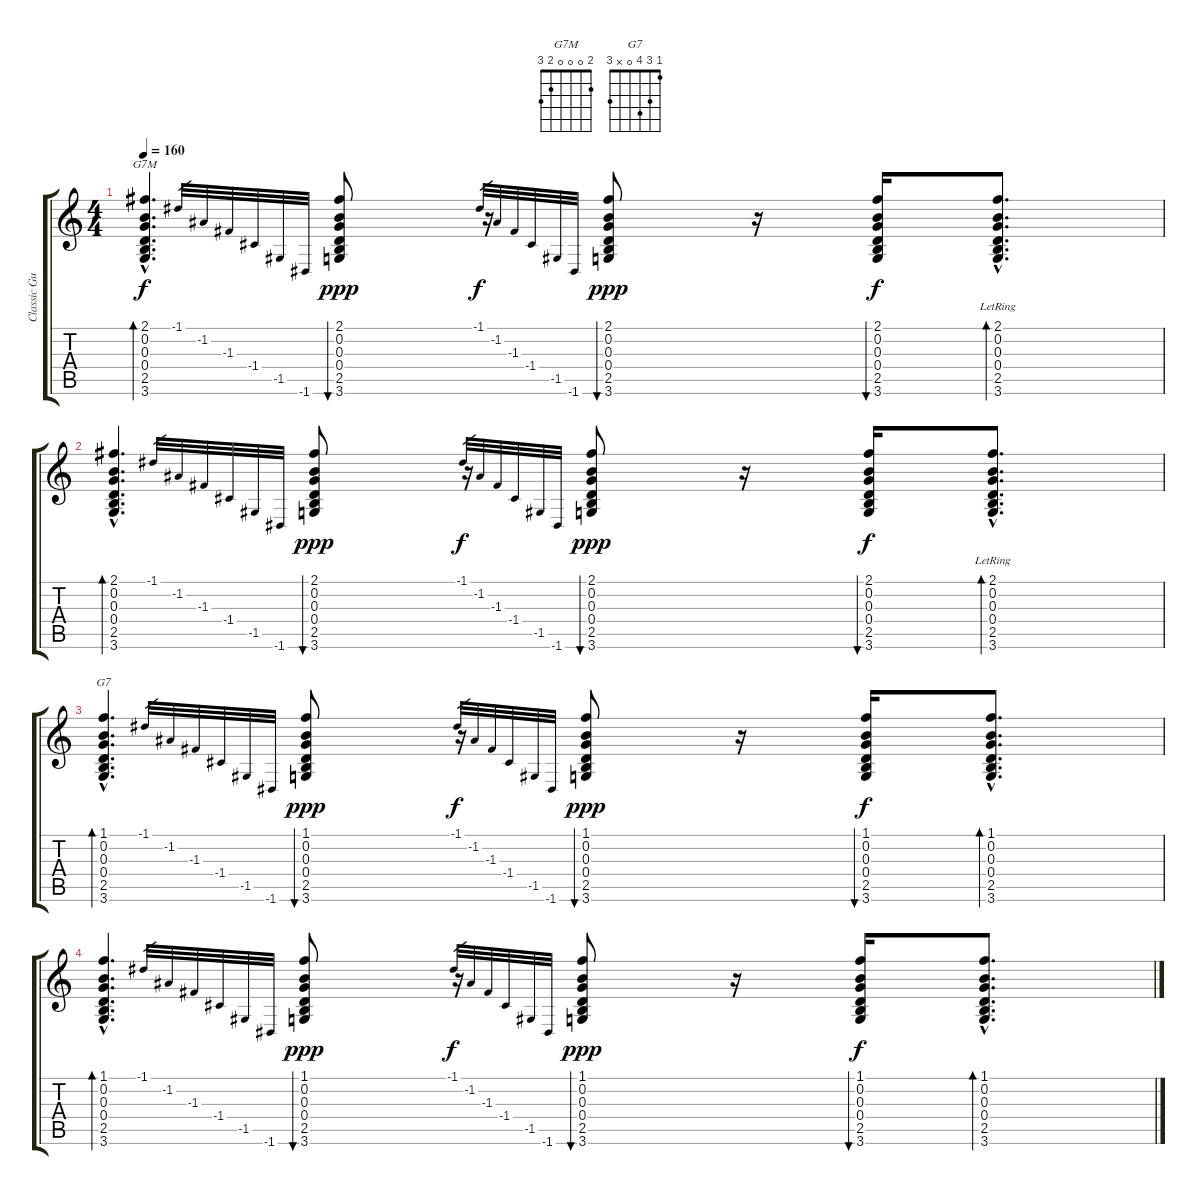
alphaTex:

\track ("Classic Guitar" "Classic Gu") {instrument acousticguitarnylon}
\staff {score tabs}
\tuning (E4 B3 G3 D3 A2 E2) {hide}
\chord ("G7M" 2 0 0 0 2 3)
\chord ("G7" 1 3 4 0 x 3)
\ts (4 4)
\tempo 160
\clef g2
\ks c
(2.1{hac} 0.2{hac} 0.3{hac} 0.4{hac} 2.5{hac} 3.6{hac}).4{d bd 240 ch "G7M" dy f} -1.1.32{gr} -1.2.32{gr} -1.3.32{gr} -1.4.32{gr} -1.5.32{gr} -1.6.32{gr} (2.1 0.2 0.3 0.4 2.5 3.6).8{bu 30 dy ppp} r.16 -1.1.32{gr dy f} -1.2.32{gr} -1.3.32{gr} -1.4.32{gr} -1.5.32{gr} -1.6.32{gr} (2.1 0.2 0.3 0.4 2.5 3.6).8{bu 30 dy ppp} r.16 (2.1 0.2 0.3 0.4 2.5 3.6).16{bu 30 dy f} (2.1{hac lr} 0.2{hac lr} 0.3{hac lr} 0.4{hac lr} 2.5{hac lr} 3.6{hac lr}).8{d bd 120} |
(2.1{hac} 0.2{hac} 0.3{hac} 0.4{hac} 2.5{hac} 3.6{hac}).4{d bd 240} -1.1.32{gr} -1.2.32{gr} -1.3.32{gr} -1.4.32{gr} -1.5.32{gr} -1.6.32{gr} (2.1 0.2 0.3 0.4 2.5 3.6).8{bu 30 dy ppp} r.16 -1.1.32{gr dy f} -1.2.32{gr} -1.3.32{gr} -1.4.32{gr} -1.5.32{gr} -1.6.32{gr} (2.1 0.2 0.3 0.4 2.5 3.6).8{bu 30 dy ppp} r.16 (2.1 0.2 0.3 0.4 2.5 3.6).16{bu 30 dy f} (2.1{hac lr} 0.2{hac lr} 0.3{hac lr} 0.4{hac lr} 2.5{hac lr} 3.6{hac lr}).8{d bd 120} |
(1.1{hac} 0.2{hac} 0.3{hac} 0.4{hac} 2.5{hac} 3.6{hac}).4{d bd 240 ch "G7"} -1.1.32{gr} -1.2.32{gr} -1.3.32{gr} -1.4.32{gr} -1.5.32{gr} -1.6.32{gr} (1.1 0.2 0.3 0.4 2.5 3.6).8{bu 30 dy ppp} r.16 -1.1.32{gr dy f} -1.2.32{gr} -1.3.32{gr} -1.4.32{gr} -1.5.32{gr} -1.6.32{gr} (1.1 0.2 0.3 0.4 2.5 3.6).8{bu 30 dy ppp} r.16 (1.1 0.2 0.3 0.4 2.5 3.6).16{bu 30 dy f} (1.1{hac} 0.2{hac} 0.3{hac} 0.4{hac} 2.5{hac} 3.6{hac}).8{d bd 120} |
(1.1{hac} 0.2{hac} 0.3{hac} 0.4{hac} 2.5{hac} 3.6{hac}).4{d bd 240} -1.1.32{gr} -1.2.32{gr} -1.3.32{gr} -1.4.32{gr} -1.5.32{gr} -1.6.32{gr} (1.1 0.2 0.3 0.4 2.5 3.6).8{bu 30 dy ppp} r.16 -1.1.32{gr dy f} -1.2.32{gr} -1.3.32{gr} -1.4.32{gr} -1.5.32{gr} -1.6.32{gr} (1.1 0.2 0.3 0.4 2.5 3.6).8{bu 30 dy ppp} r.16 (1.1 0.2 0.3 0.4 2.5 3.6).16{bu 30 dy f} (1.1{hac} 0.2{hac} 0.3{hac} 0.4{hac} 2.5{hac} 3.6{hac}).8{d bd 120}
